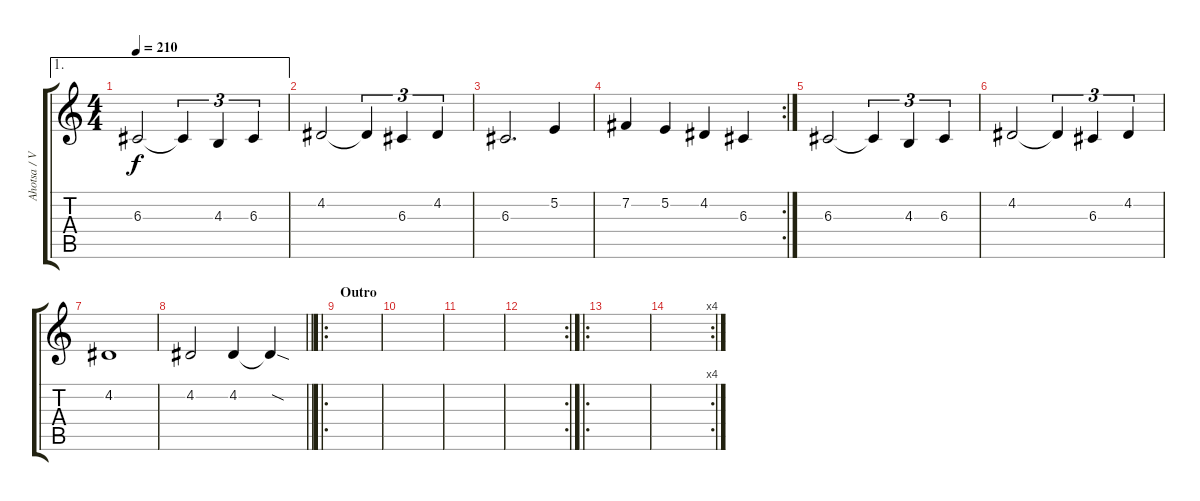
\track ("Ahotsa / Voz" "Ahotsa / V") {instrument tenorsax}
\staff {score tabs}
\tuning (E4 B3 G3 D3 A2 E2) {hide}
\ae 1
\ts (4 4)
\tempo 210
\clef g2
\ks c
6.3{t}.2{dy f} 6.3{t}.4{tu (3 2)} 4.3.4{tu (3 2)} 6.3.4{tu (3 2)} |
4.2.2 4.2{t}.4{tu (3 2)} 6.3.4{tu (3 2)} 4.2.4{tu (3 2)} |
6.3.2{d} 5.2.4 |
\rc 2
7.2.4 5.2.4 4.2.4 6.3.4 |
6.3.2 6.3{t}.4{tu (3 2)} 4.3.4{tu (3 2)} 6.3.4{tu (3 2)} |
4.2.2 4.2{t}.4{tu (3 2)} 6.3.4{tu (3 2)} 4.2.4{tu (3 2)} |
4.2.1 |
\barLineRight lightlight
4.2.2 4.2.4 4.2{sod t}.4 |
\ro
\section ("" "Outro")
|
|
|
\rc 2
|
\ro
|
\rc 4
